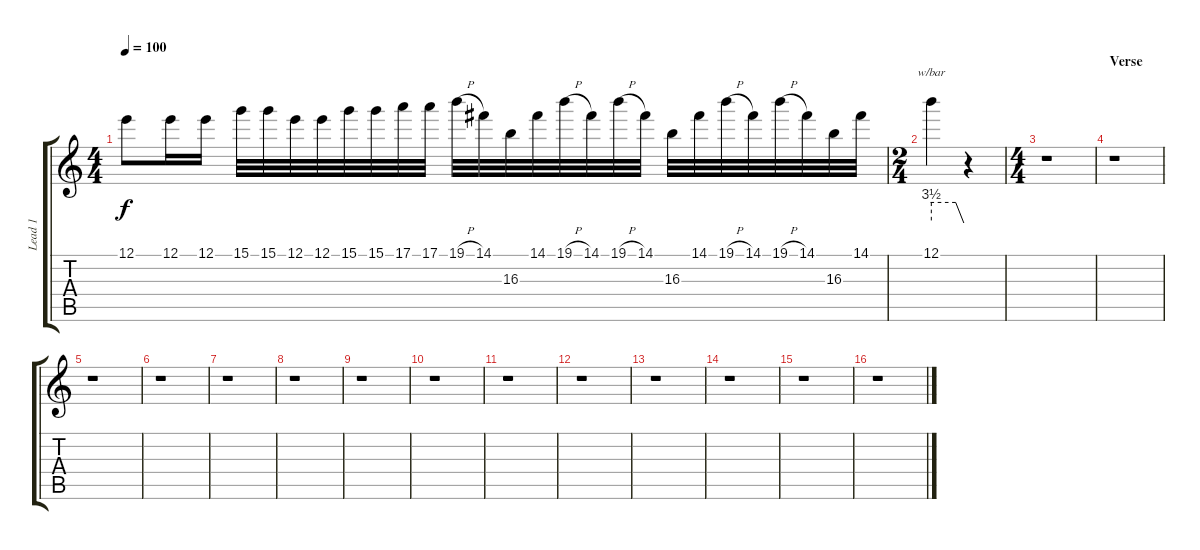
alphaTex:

\track ("Lead 1" "Lead 1") {instrument overdrivenguitar}
\staff {score tabs}
\tuning (E4 B3 G3 D3 A2 E2) {hide}
\ts (4 4)
\tempo 100
\clef g2
\ks c
12.1.8{dy f} 12.1.16 12.1.16 15.1.32 15.1.32 12.1.32 12.1.32 15.1.32 15.1.32 17.1.32 17.1.32 19.1{h}.32 14.1.32 16.3.32 14.1.32 19.1{h}.32 14.1.32 19.1{h}.32 14.1.32 16.3.32 14.1.32 19.1{h}.32 14.1.32 19.1{h}.32 14.1.32 16.3.32 14.1.32 |
\ts (2 4)
12.1.4{tbe (custom default 0 14 45 14 60 0)} r.4 |
\ts (4 4)
r.1 |
\section ("" "Verse")
r.1 |
r.1 |
r.1 |
r.1 |
r.1 |
r.1 |
r.1 |
r.1 |
\section ("" "")
r.1 |
r.1 |
r.1 |
r.1 |
\section ("" "")
r.1
